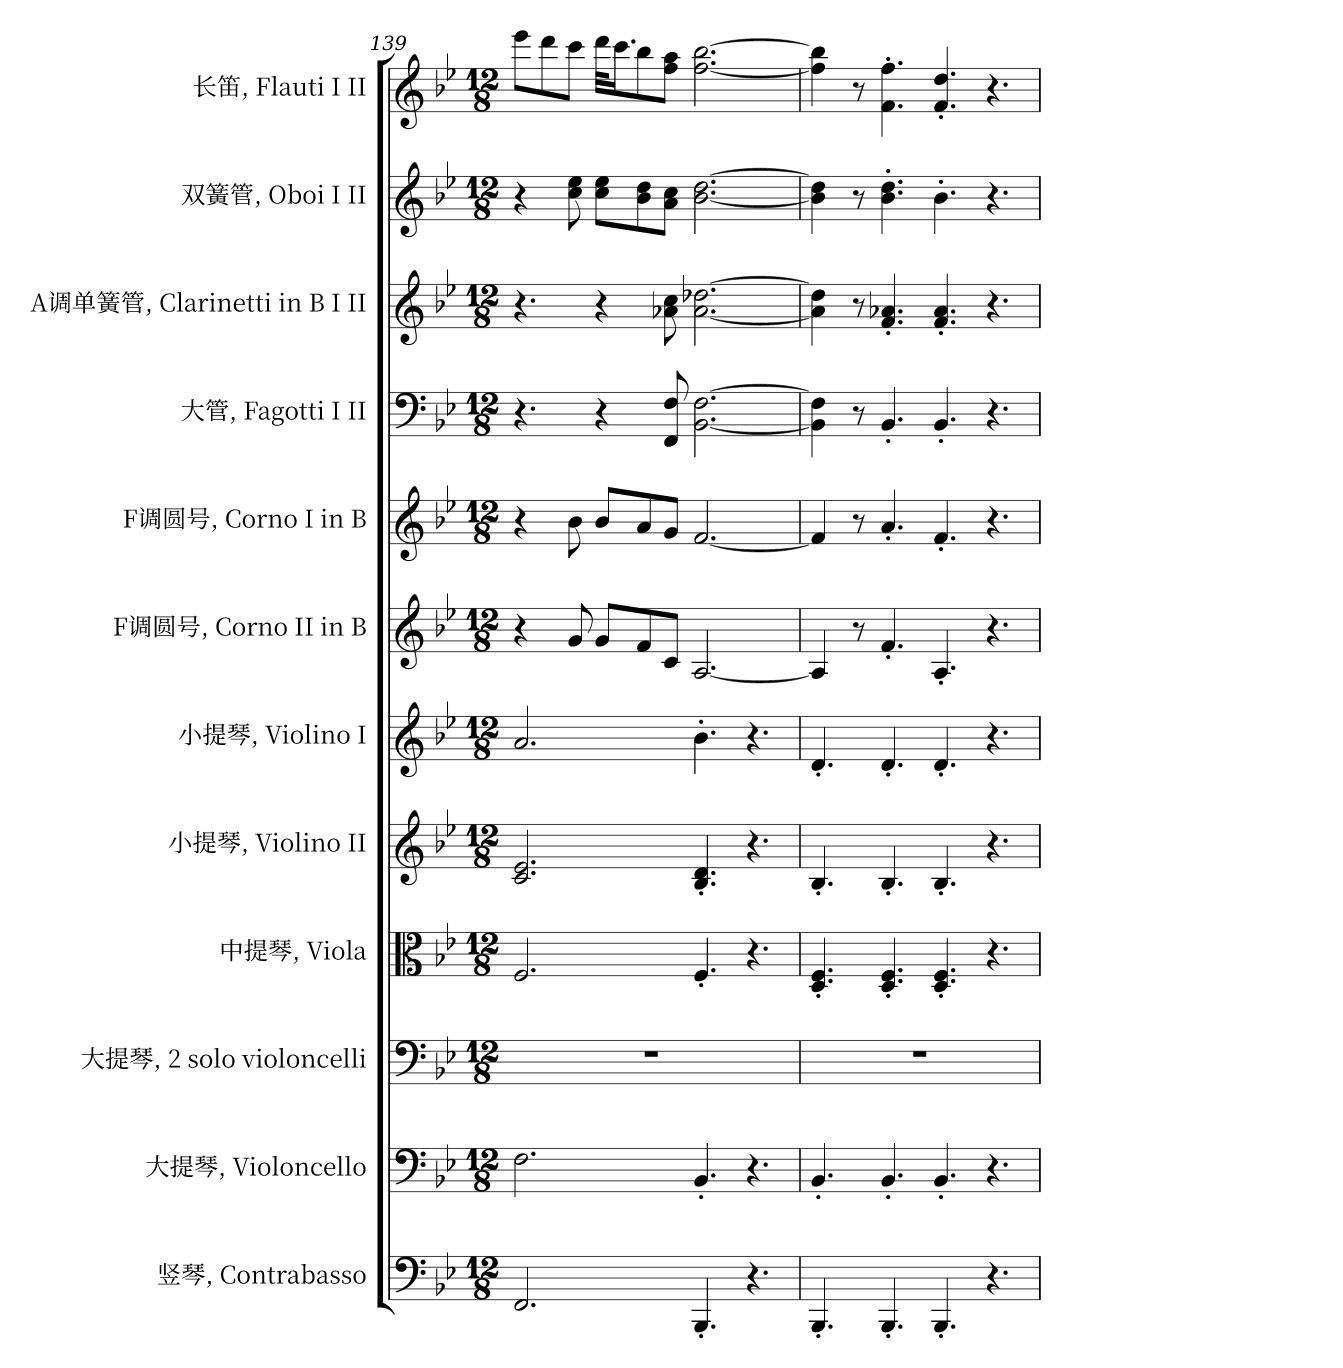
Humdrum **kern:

**kern	**kern	**kern	**kern	**kern	**kern	**kern	**kern	**kern	**kern	**kern	**kern
*part12	*part11	*part10	*part9	*part8	*part7	*part6	*part5	*part4	*part3	*part2	*part1
*staff12	*staff11	*staff10	*staff9	*staff8	*staff7	*staff6	*staff5	*staff4	*staff3	*staff2	*staff1
*I"竖琴, Contrabasso	*I"大提琴, Violoncello	*I"大提琴, 2 solo violoncelli	*I"中提琴, Viola	*I"小提琴, Violino II	*I"小提琴, Violino I	*I"F调圆号, Corno II in B	*I"F调圆号, Corno I in B	*I"大管, Fagotti I II	*I"A调单簧管, Clarinetti in B I II	*I"双簧管, Oboi I II	*I"长笛, Flauti I II
*	*I'Vc.	*I'Vc.	*I'Vla.	*I'Vln.	*I'Vln.	*	*	*	*I'A Cl.	*I'Ob.	*I'Fl.
*clefF4	*clefF4	*clefF4	*clefC3	*clefG2	*clefG2	*clefG2	*clefG2	*clefF4	*clefG2	*clefG2	*clefG2
*	*	*	*	*	*	*ITrd4c7	*ITrd4c7	*	*ITrd2c3	*	*
*k[b-e-]	*k[b-e-]	*k[b-e-]	*k[b-e-]	*k[b-e-]	*k[b-e-]	*k[b-e-a-]	*k[b-e-a-]	*k[b-e-]	*k[f#]	*k[b-e-]	*k[b-e-]
*M12/8	*M12/8	*M12/8	*M12/8	*M12/8	*M12/8	*M12/8	*M12/8	*M12/8	*M12/8	*M12/8	*M12/8
*MM52	*MM52	*MM52	*MM52	*MM52	*MM52	*MM52	*MM52	*MM52	*MM52	*MM52	*MM52
=139	=139	=139	=139	=139	=139	=139	=139	=139	=139	=139	=139
2.FF/	2.F\	1.r	2.F/	2.c/ 2.e-/	2.a/	4r	4r	4.r	4.r	4r	8eee-\L
*	*	*	*	*	*	*	*	*	*	*	*MM56
.	.	.	.	.	.	.	.	.	.	.	8ddd\
.	.	.	.	.	.	8c/	8e-\	.	.	8cc\ 8ee-\	8ccc\J
*	*	*	*	*	*	*	*	*	*	*	*MM49
.	.	.	.	.	.	8c/L	8e-/L	4r	4r	8cc\ 8ee-\L	32ddd\KLL
.	.	.	.	.	.	.	.	.	.	.	16.ccc\J
*	*	*	*	*	*	*	*	*	*	*	*MM53
.	.	.	.	.	.	8B-/	8d/	.	.	8b-\ 8dd\	8bb-\
.	.	.	.	.	.	8F/J	8c/J	8FF/ 8F/	8fn\ 8a\	8a\ 8cc\J	8ff\ 8aa\J
*	*	*	*	*	*	*	*	*	*	*	*MM49
4.BBB-'/	4.BB-'/	.	4.F'/	4.B-/' 4.d/'	4.b-'\	[2.D/	[2.B-/	[2.BB-\ [2.F\	[2.f\ [2.b-X\	[2.b-\ [2.dd\	[2.ff\ [2.bb-\
4.r	4.r	.	4.r	4.r	4.r	.	.	.	.	.	.
=140	=140	=140	=140	=140	=140	=140	=140	=140	=140	=140	=140
*	*	*	*	*	*	*	*	*	*	*	*MM46
4.BBB-'/	4.BB-'/	1.r	4.D/' 4.F/'	4.B-'/	4.d'/	4D/]	4B-/]	4BB-\] 4F\]	4f\] 4b-\]	4b-\] 4dd\]	4ff\] 4bb-\]
.	.	.	.	.	.	8r	8r	8r	8r	8r	8r
4.BBB-'/	4.BB-'/	.	4.D/' 4.F/'	4.B-'/	4.d'/	4.B-'/	4.d'/	4.BB-'/	4.d/' 4.fn/'	4.b-\' 4.dd\'	4.f\' 4.ff\'
*	*	*	*	*	*	*	*	*	*	*	*MM24
4.BBB-'/	4.BB-'/	.	4.D/' 4.F/'	4.B-'/	4.d'/	4.D'/	4.B-'/	4.BB-'/	4.d/' 4.f/'	4.b-'\	4.f/' 4.dd/'
*	*	*	*	*	*	*	*	*	*	*	*MM60
4.r	4.r	.	4.r	4.r	4.r	4.r	4.r	4.r	4.r	4.r	4.r
=	=	=	=	=	=	=	=	=	=	=	=
*-	*-	*-	*-	*-	*-	*-	*-	*-	*-	*-	*-
